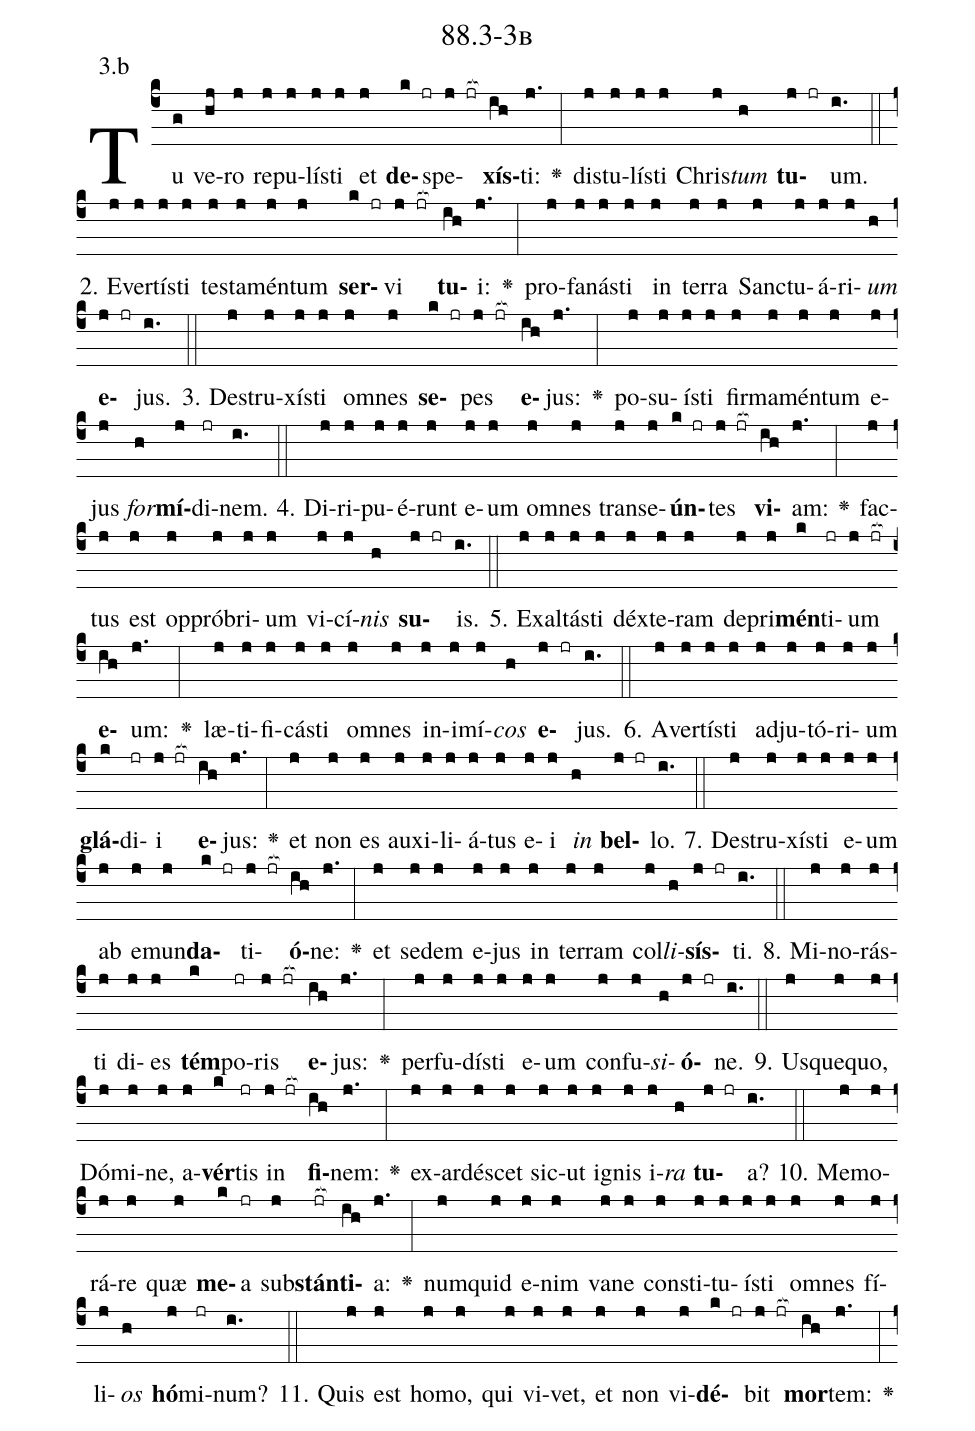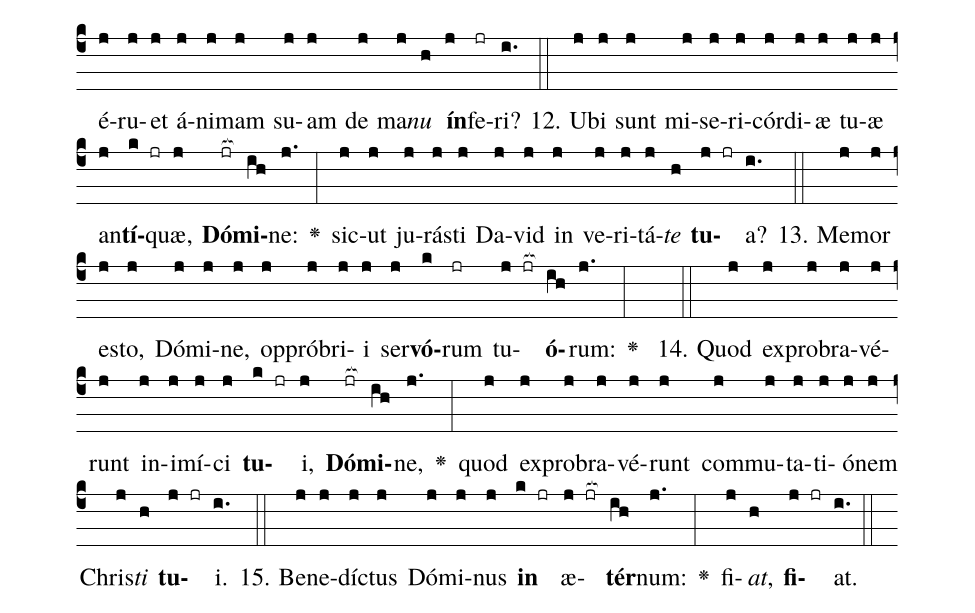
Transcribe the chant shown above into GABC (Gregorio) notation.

name: 88.3-3b;
annotation: 3.b;
%%
(c4)Tu(g) ve(hj)ro(j) re(j)pu(j)lís(j)ti(j) et(j) <b>de</b>(k jr)spe(j jr[ocb:1{])<b>xís</b>(ih[ocb:0}])ti:(j.) <v>\greheightstar</v>(:) dis(j)tu(j)lís(j)ti(j) Chris(j)<i>tum</i>(h) <b>tu</b>(j jr)um.(i.) (::)
2. E(j)ver(j)tís(j)ti(j) tes(j)ta(j)mén(j)tum(j) <b>ser</b>(k jr)vi(j jr[ocb:1{]) <b>tu</b>(ih[ocb:0}])i:(j.) <v>\greheightstar</v>(:) pro(j)fa(j)nás(j)ti(j) in(j) ter(j)ra(j) Sanc(j)tu(j)á(j)ri(j)<i>um</i>(h) <b>e</b>(j jr)jus.(i.) (::)
3. De(j)stru(j)xís(j)ti(j) om(j)nes(j) <b>se</b>(k jr)pes(j jr[ocb:1{]) <b>e</b>(ih[ocb:0}])jus:(j.) <v>\greheightstar</v>(:) po(j)su(j)ís(j)ti(j) fir(j)ma(j)mén(j)tum(j) e(j)jus(j) <i>for</i>(h)<b>mí</b>(j)di(jr)nem.(i.) (::)
4. Di(j)ri(j)pu(j)é(j)runt(j) e(j)um(j) om(j)nes(j) trans(j)e(j)<b>ún</b>(k jr)tes(j jr[ocb:1{]) <b>vi</b>(ih[ocb:0}])am:(j.) <v>\greheightstar</v>(:) fac(j)tus(j) est(j) op(j)pró(j)bri(j)um(j) vi(j)cí(j)<i>nis</i>(h) <b>su</b>(j jr)is.(i.) (::)
5. Ex(j)al(j)tás(j)ti(j) déx(j)te(j)ram(j) de(j)pri(j)<b>mén</b>(k)ti(jr)um(j jr[ocb:1{]) <b>e</b>(ih[ocb:0}])um:(j.) <v>\greheightstar</v>(:) læ(j)ti(j)fi(j)cás(j)ti(j) om(j)nes(j) in(j)i(j)mí(j)<i>cos</i>(h) <b>e</b>(j jr)jus.(i.) (::)
6. A(j)ver(j)tís(j)ti(j) ad(j)ju(j)tó(j)ri(j)um(j) <b>glá</b>(k)di(jr)i(j jr[ocb:1{]) <b>e</b>(ih[ocb:0}])jus:(j.) <v>\greheightstar</v>(:) et(j) non(j) es(j) au(j)xi(j)li(j)á(j)tus(j) e(j)i(j) <i>in</i>(h) <b>bel</b>(j jr)lo.(i.) (::)
7. De(j)stru(j)xís(j)ti(j) e(j)um(j) ab(j) e(j)mun(j)<b>da</b>(k jr)ti(j jr[ocb:1{])<b>ó</b>(ih[ocb:0}])ne:(j.) <v>\greheightstar</v>(:) et(j) se(j)dem(j) e(j)jus(j) in(j) ter(j)ram(j) col(j)<i>li</i>(h)<b>sís</b>(j jr)ti.(i.) (::)
8. Mi(j)no(j)rás(j)ti(j) di(j)es(j) <b>tém</b>(k)po(jr)ris(j jr[ocb:1{]) <b>e</b>(ih[ocb:0}])jus:(j.) <v>\greheightstar</v>(:) per(j)fu(j)dís(j)ti(j) e(j)um(j) con(j)fu(j)<i>si</i>(h)<b>ó</b>(j jr)ne.(i.) (::)
9. Us(j)que(j)quo,(j) Dó(j)mi(j)ne,(j) a(j)<b>vér</b>(k)tis(jr) in(j jr[ocb:1{]) <b>fi</b>(ih[ocb:0}])nem:(j.) <v>\greheightstar</v>(:) ex(j)ar(j)dé(j)scet(j) sic(j)ut(j) i(j)gnis(j) i(j)<i>ra</i>(h) <b>tu</b>(j jr)a?(i.) (::)
10. Me(j)mo(j)rá(j)re(j) quæ(j) <b>me</b>(k)a(jr) sub(j)<b>stán</b>(jr[ocb:1{])<b>ti</b>(ih[ocb:0}])a:(j.) <v>\greheightstar</v>(:) num(j)quid(j) e(j)nim(j) va(j)ne(j) con(j)sti(j)tu(j)ís(j)ti(j) om(j)nes(j) fí(j)li(j)<i>os</i>(h) <b>hó</b>(j)mi(jr)num?(i.) (::)
11. Quis(j) est(j) ho(j)mo,(j) qui(j) vi(j)vet,(j) et(j) non(j) vi(j)<b>dé</b>(k jr)bit(j jr[ocb:1{]) <b>mor</b>(ih[ocb:0}])tem:(j.) <v>\greheightstar</v>(:) é(j)ru(j)et(j) á(j)ni(j)mam(j) su(j)am(j) de(j) ma(j)<i>nu</i>(h) <b>ín</b>(j)fe(jr)ri?(i.) (::)
12. U(j)bi(j) sunt(j) mi(j)se(j)ri(j)cór(j)di(j)æ(j) tu(j)æ(j) an(j)<b>tí</b>(k jr)quæ,(j) <b>Dó</b>(jr[ocb:1{])<b>mi</b>(ih[ocb:0}])ne:(j.) <v>\greheightstar</v>(:) sic(j)ut(j) ju(j)rás(j)ti(j) Da(j)vid(j) in(j) ve(j)ri(j)tá(j)<i>te</i>(h) <b>tu</b>(j jr)a?(i.) (::)
13. Me(j)mor(j) es(j)to,(j) Dó(j)mi(j)ne,(j) op(j)pró(j)bri(j)i(j) ser(j)<b>vó</b>(k)rum(jr) tu(j jr[ocb:1{])<b>ó</b>(ih[ocb:0}])rum:(j.) <v>\greheightstar</v>(:)  (::)
14. Quod(j) ex(j)pro(j)bra(j)vé(j)runt(j) in(j)i(j)mí(j)ci(j) <b>tu</b>(k jr)i,(j) <b>Dó</b>(jr[ocb:1{])<b>mi</b>(ih[ocb:0}])ne,(j.) <v>\greheightstar</v>(:) quod(j) ex(j)pro(j)bra(j)vé(j)runt(j) com(j)mu(j)ta(j)ti(j)ó(j)nem(j) Chris(j)<i>ti</i>(h) <b>tu</b>(j jr)i.(i.) (::)
15. Be(j)ne(j)díc(j)tus(j) Dó(j)mi(j)nus(j) <b>in</b>(k jr) æ(j jr[ocb:1{])<b>tér</b>(ih[ocb:0}])num:(j.) <v>\greheightstar</v>(:) fi(j)<i>at</i>,(h) <b>fi</b>(j jr)at.(i.) (::)
